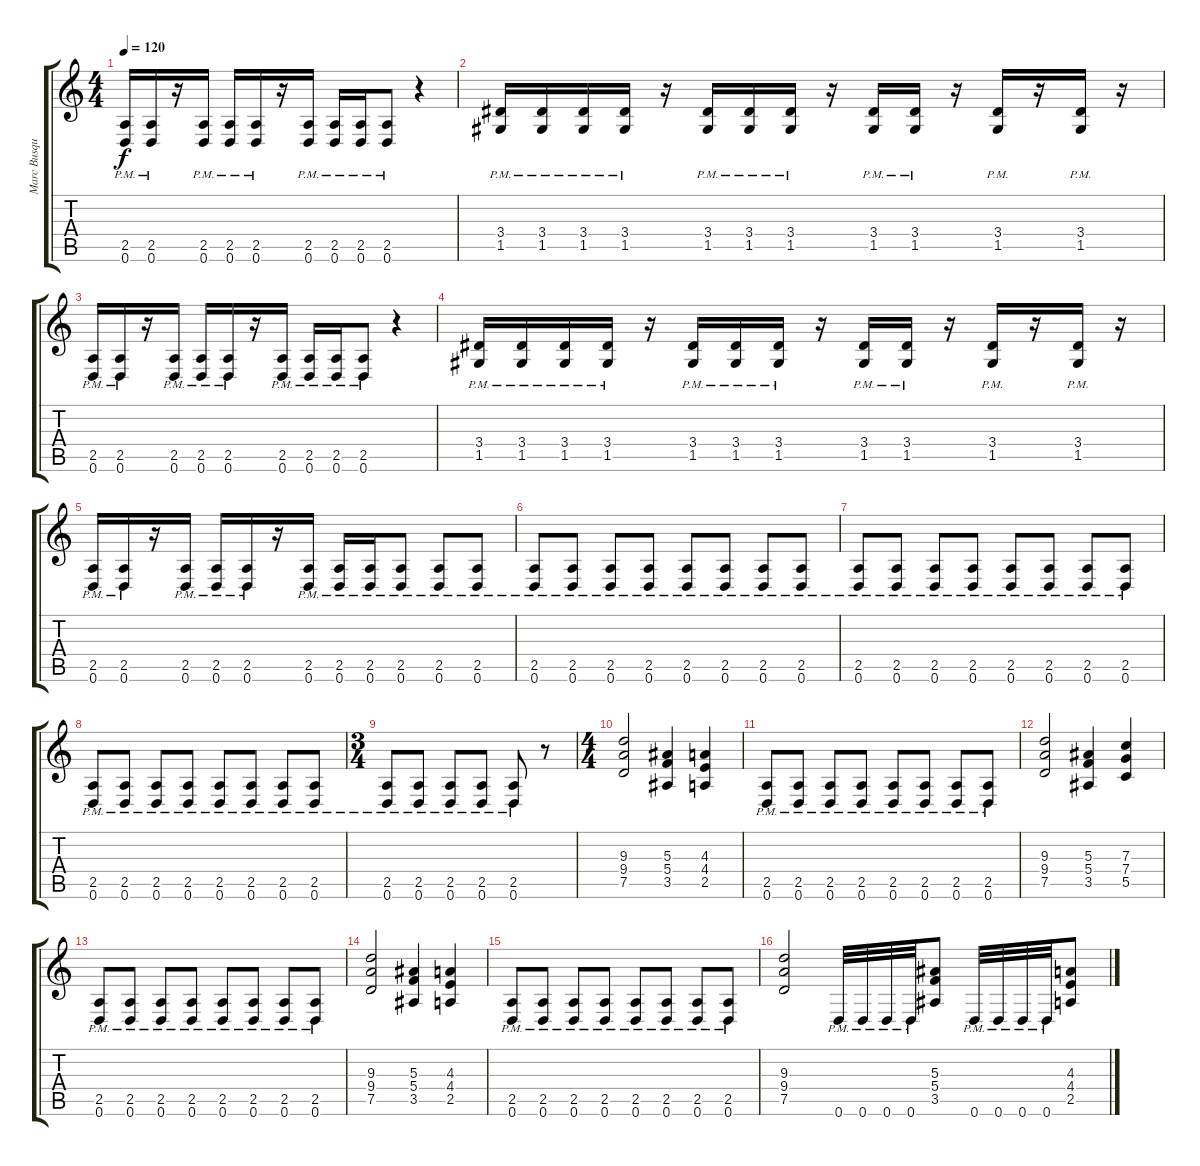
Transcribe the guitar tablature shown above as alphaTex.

\track ("Marc Busque" "Marc Busqu") {instrument distortionguitar}
\staff {score tabs}
\tuning (D4 A3 F3 C3 G2 D2) {hide}
\ts (4 4)
\tempo 120
\clef g2
\ks c
(2.5{pm} 0.6{pm}).16{dy f} (2.5{pm} 0.6{pm}).16 r.16 (2.5{pm} 0.6{pm}).16 (2.5{pm} 0.6{pm}).16 (2.5{pm} 0.6{pm}).16 r.16 (2.5{pm} 0.6{pm}).16 (2.5{pm} 0.6{pm}).16 (2.5{pm} 0.6{pm}).16 (2.5{pm} 0.6{pm}).8 r.4 |
(3.4 1.5{pm}).16 (3.4 1.5{pm}).16 (3.4 1.5{pm}).16 (3.4 1.5{pm}).16 r.16 (3.4 1.5{pm}).16 (3.4 1.5{pm}).16 (3.4 1.5{pm}).16 r.16 (3.4 1.5{pm}).16 (3.4 1.5{pm}).16 r.16 (3.4 1.5{pm}).16 r.16 (3.4 1.5{pm}).16 r.16 |
(2.5{pm} 0.6{pm}).16 (2.5{pm} 0.6{pm}).16 r.16 (2.5{pm} 0.6{pm}).16 (2.5{pm} 0.6{pm}).16 (2.5{pm} 0.6{pm}).16 r.16 (2.5{pm} 0.6{pm}).16 (2.5{pm} 0.6{pm}).16 (2.5{pm} 0.6{pm}).16 (2.5{pm} 0.6{pm}).8 r.4 |
(3.4 1.5{pm}).16 (3.4 1.5{pm}).16 (3.4 1.5{pm}).16 (3.4 1.5{pm}).16 r.16 (3.4 1.5{pm}).16 (3.4 1.5{pm}).16 (3.4 1.5{pm}).16 r.16 (3.4 1.5{pm}).16 (3.4 1.5{pm}).16 r.16 (3.4 1.5{pm}).16 r.16 (3.4 1.5{pm}).16 r.16 |
(2.5{pm} 0.6{pm}).16 (2.5{pm} 0.6{pm}).16 r.16 (2.5{pm} 0.6{pm}).16 (2.5{pm} 0.6{pm}).16 (2.5{pm} 0.6{pm}).16 r.16 (2.5{pm} 0.6{pm}).16 (2.5{pm} 0.6{pm}).16 (2.5{pm} 0.6{pm}).16 (2.5{pm} 0.6{pm}).8 (2.5{pm} 0.6{pm}).8 (2.5{pm} 0.6{pm}).8 |
(2.5{pm} 0.6{pm}).8 (2.5{pm} 0.6{pm}).8 (2.5{pm} 0.6{pm}).8 (2.5{pm} 0.6{pm}).8 (2.5{pm} 0.6{pm}).8 (2.5{pm} 0.6{pm}).8 (2.5{pm} 0.6{pm}).8 (2.5{pm} 0.6{pm}).8 |
(2.5{pm} 0.6{pm}).8 (2.5{pm} 0.6{pm}).8 (2.5{pm} 0.6{pm}).8 (2.5{pm} 0.6{pm}).8 (2.5{pm} 0.6{pm}).8 (2.5{pm} 0.6{pm}).8 (2.5{pm} 0.6{pm}).8 (2.5{pm} 0.6{pm}).8 |
(2.5{pm} 0.6{pm}).8 (2.5{pm} 0.6{pm}).8 (2.5{pm} 0.6{pm}).8 (2.5{pm} 0.6{pm}).8 (2.5{pm} 0.6{pm}).8 (2.5{pm} 0.6{pm}).8 (2.5{pm} 0.6{pm}).8 (2.5{pm} 0.6{pm}).8 |
\ts (3 4)
(2.5{pm} 0.6{pm}).8 (2.5{pm} 0.6{pm}).8 (2.5{pm} 0.6{pm}).8 (2.5{pm} 0.6{pm}).8 (2.5{pm} 0.6{pm}).8 r.8 |
\ts (4 4)
(9.3 9.4 7.5).2 (5.3 5.4 3.5).4 (4.3 4.4 2.5).4 |
(2.5{pm} 0.6{pm}).8 (2.5{pm} 0.6{pm}).8 (2.5{pm} 0.6{pm}).8 (2.5{pm} 0.6{pm}).8 (2.5{pm} 0.6{pm}).8 (2.5{pm} 0.6{pm}).8 (2.5{pm} 0.6{pm}).8 (2.5{pm} 0.6{pm}).8 |
(9.3 9.4 7.5).2 (5.3 5.4 3.5).4 (7.3 7.4 5.5).4 |
(2.5{pm} 0.6{pm}).8 (2.5{pm} 0.6{pm}).8 (2.5{pm} 0.6{pm}).8 (2.5{pm} 0.6{pm}).8 (2.5{pm} 0.6{pm}).8 (2.5{pm} 0.6{pm}).8 (2.5{pm} 0.6{pm}).8 (2.5{pm} 0.6{pm}).8 |
(9.3 9.4 7.5).2 (5.3 5.4 3.5).4 (4.3 4.4 2.5).4 |
(2.5{pm} 0.6{pm}).8 (2.5{pm} 0.6{pm}).8 (2.5{pm} 0.6{pm}).8 (2.5{pm} 0.6{pm}).8 (2.5{pm} 0.6{pm}).8 (2.5{pm} 0.6{pm}).8 (2.5{pm} 0.6{pm}).8 (2.5{pm} 0.6{pm}).8 |
(9.3 9.4 7.5).2 0.6{pm}.32 0.6{pm}.32 0.6{pm}.32 0.6{pm}.32 (5.3 5.4 3.5).8 0.6{pm}.32 0.6{pm}.32 0.6{pm}.32 0.6{pm}.32 (4.3 4.4 2.5).8
